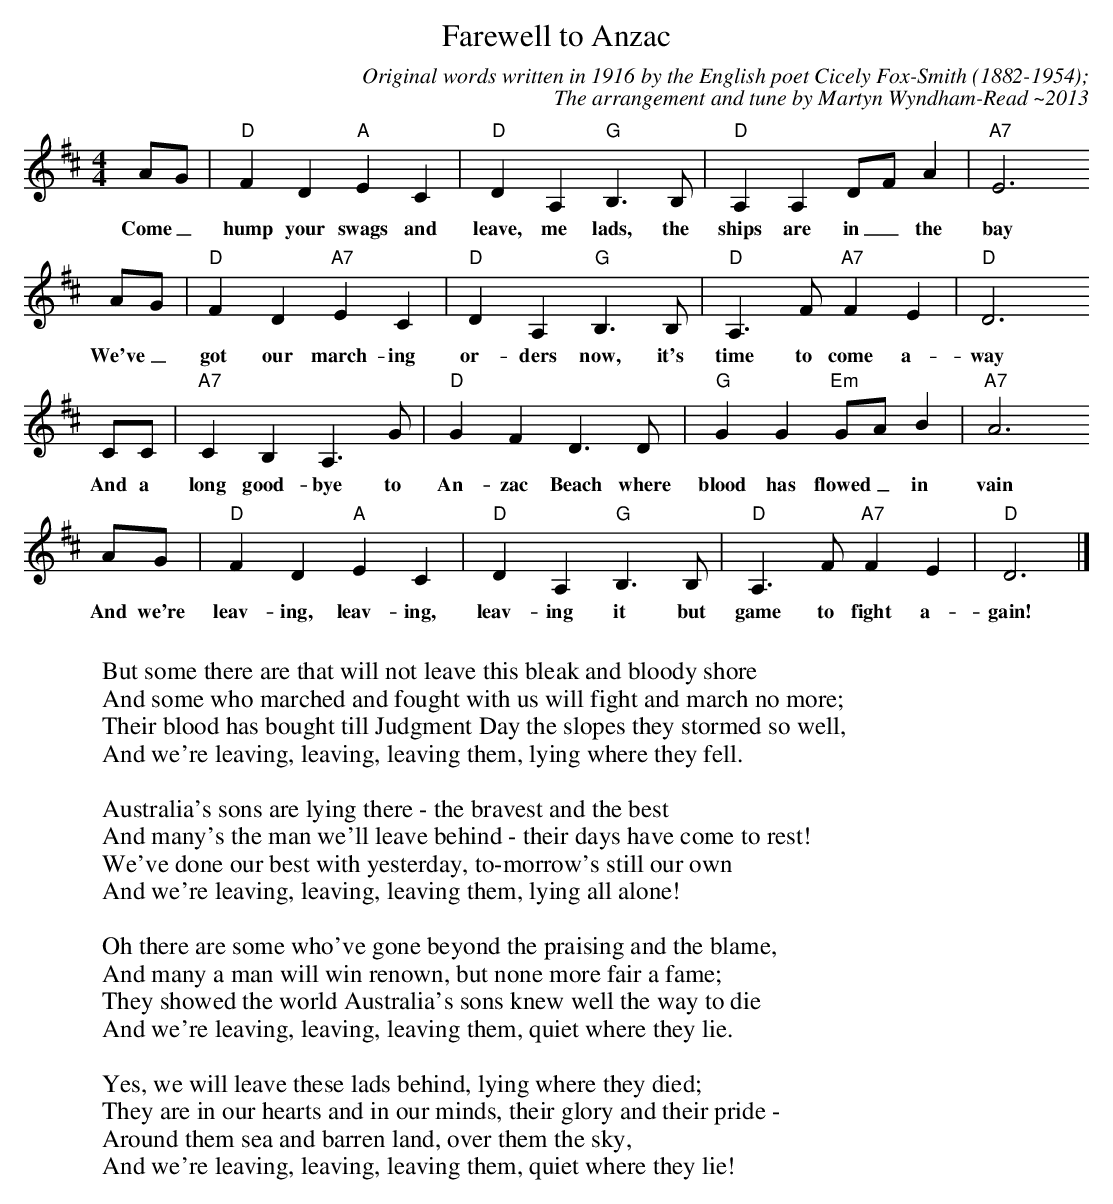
X:1
T:Farewell to Anzac
C:Original words written in 1916 by the English poet Cicely Fox-Smith (1882-1954);
C:The arrangement and tune by Martyn Wyndham-Read ~2013
M:4/4
L:1/8
K:Dmaj
AG|"D"F2D2"A"E2C2|"D"D2A,2"G"B,3B,|"D"A,2A,2DFA2|"A7"E6
w:Come_ hump your swags and leave, me lads, the ships are in_ the bay
AG|"D"F2D2"A7"E2C2|"D"D2A,2"G"B,3B,|"D"A,3F"A7"F2E2|"D"D6
w:We've_ got our march-ing or-ders now, it's time to come a-way
CC|"A7"C2B,2A,3G|"D"G2F2D3D|"G"G2G2"Em"GAB2|"A7"A6
w:And a long good-bye to An-zac Beach where blood has flowed_ in vain
AG|"D"F2D2"A"E2C2|"D"D2A,2"G"B,3B,|"D"A,3F"A7"F2E2|"D"D6|]
w:And we're leav-ing, leav-ing, leav-ing it but game to fight a-gain!
W:
W:But some there are that will not leave this bleak and bloody shore
W:And some who marched and fought with us will fight and march no more;
W:Their blood has bought till Judgment Day the slopes they stormed so well,
W:And we're leaving, leaving, leaving them, lying where they fell.
W:
W:Australia's sons are lying there - the bravest and the best
W:And many's the man we'll leave behind - their days have come to rest!
W:We've done our best with yesterday, to-morrow's still our own
W:And we're leaving, leaving, leaving them, lying all alone!
W:
W:Oh there are some who've gone beyond the praising and the blame,
W:And many a man will win renown, but none more fair a fame;
W:They showed the world Australia's sons knew well the way to die
W:And we're leaving, leaving, leaving them, quiet where they lie.
W:
W:Yes, we will leave these lads behind, lying where they died;
W:They are in our hearts and in our minds, their glory and their pride -
W:Around them sea and barren land, over them the sky,
W:And we're leaving, leaving, leaving them, quiet where they lie!
